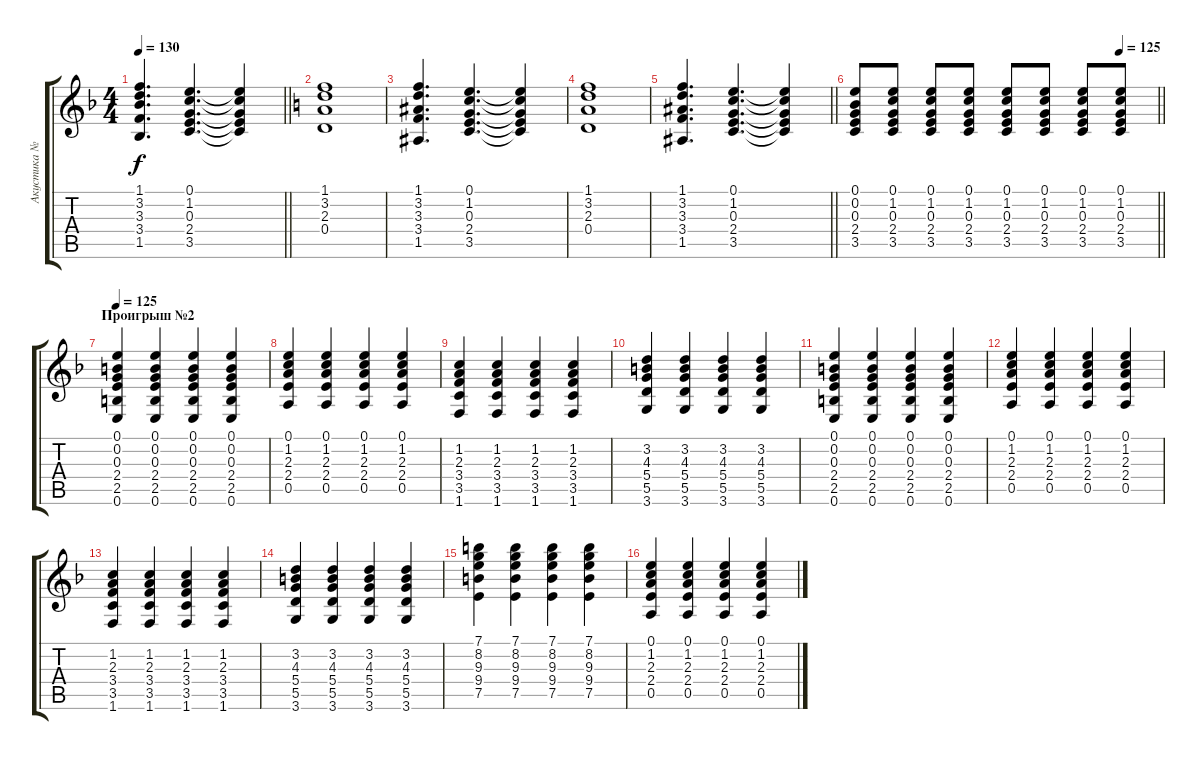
\track ("Акустика №2" "Акустика №") {instrument acousticguitarsteel}
\staff {score tabs}
\tuning (E4 B3 G3 D3 A2 E2) {hide}
\ts (4 4)
\tempo 130
\clef g2
\barLineRight lightlight
\ks f
(1.1 3.2 3.3 3.4 1.5).4{d dy f} (0.1 1.2 0.3 2.4 3.5).4{d} (0.1{t} 1.2{t} 0.3{t} 2.4{t} 3.5{t}).4 |
\ks c
(1.1 3.2 2.3 0.4).1 |
(1.1 3.2 3.3 3.4 1.5).4{d} (0.1 1.2 0.3 2.4 3.5).4{d} (0.1{t} 1.2{t} 0.3{t} 2.4{t} 3.5{t}).4 |
(1.1 3.2 2.3 0.4).1 |
\barLineRight lightlight
(1.1 3.2 3.3 3.4 1.5).4{d} (0.1 1.2 0.3 2.4 3.5).4{d} (0.1{t} 1.2{t} 0.3{t} 2.4{t} 3.5{t}).4 |
\tempo (125 0.875)
\barLineRight lightlight
(0.1 0.2 0.3 2.4 3.5).8 (0.1 1.2 0.3 2.4 3.5).8 (0.1 1.2 0.3 2.4 3.5).8 (0.1 1.2 0.3 2.4 3.5).8 (0.1 1.2 0.3 2.4 3.5).8 (0.1 1.2 0.3 2.4 3.5).8 (0.1 1.2 0.3 2.4 3.5).8 (0.1 1.2 0.3 2.4 3.5).8 |
\section ("" "Проигрыш №2")
\tempo 125
\ks f
(0.1 0.2 0.3 2.4 2.5 0.6).4 (0.1 0.2 0.3 2.4 2.5 0.6).4 (0.1 0.2 0.3 2.4 2.5 0.6).4 (0.1 0.2 0.3 2.4 2.5 0.6).4 |
(0.1 1.2 2.3 2.4 0.5).4 (0.1 1.2 2.3 2.4 0.5).4 (0.1 1.2 2.3 2.4 0.5).4 (0.1 1.2 2.3 2.4 0.5).4 |
(1.2 2.3 3.4 3.5 1.6).4 (1.2 2.3 3.4 3.5 1.6).4 (1.2 2.3 3.4 3.5 1.6).4 (1.2 2.3 3.4 3.5 1.6).4 |
(3.2 4.3 5.4 5.5 3.6).4 (3.2 4.3 5.4 5.5 3.6).4 (3.2 4.3 5.4 5.5 3.6).4 (3.2 4.3 5.4 5.5 3.6).4 |
(0.1 0.2 0.3 2.4 2.5 0.6).4 (0.1 0.2 0.3 2.4 2.5 0.6).4 (0.1 0.2 0.3 2.4 2.5 0.6).4 (0.1 0.2 0.3 2.4 2.5 0.6).4 |
(0.1 1.2 2.3 2.4 0.5).4 (0.1 1.2 2.3 2.4 0.5).4 (0.1 1.2 2.3 2.4 0.5).4 (0.1 1.2 2.3 2.4 0.5).4 |
(1.2 2.3 3.4 3.5 1.6).4 (1.2 2.3 3.4 3.5 1.6).4 (1.2 2.3 3.4 3.5 1.6).4 (1.2 2.3 3.4 3.5 1.6).4 |
(3.2 4.3 5.4 5.5 3.6).4 (3.2 4.3 5.4 5.5 3.6).4 (3.2 4.3 5.4 5.5 3.6).4 (3.2 4.3 5.4 5.5 3.6).4 |
(7.1 8.2 9.3 9.4 7.5).4 (7.1 8.2 9.3 9.4 7.5).4 (7.1 8.2 9.3 9.4 7.5).4 (7.1 8.2 9.3 9.4 7.5).4 |
(0.1 1.2 2.3 2.4 0.5).4 (0.1 1.2 2.3 2.4 0.5).4 (0.1 1.2 2.3 2.4 0.5).4 (0.1 1.2 2.3 2.4 0.5).4
